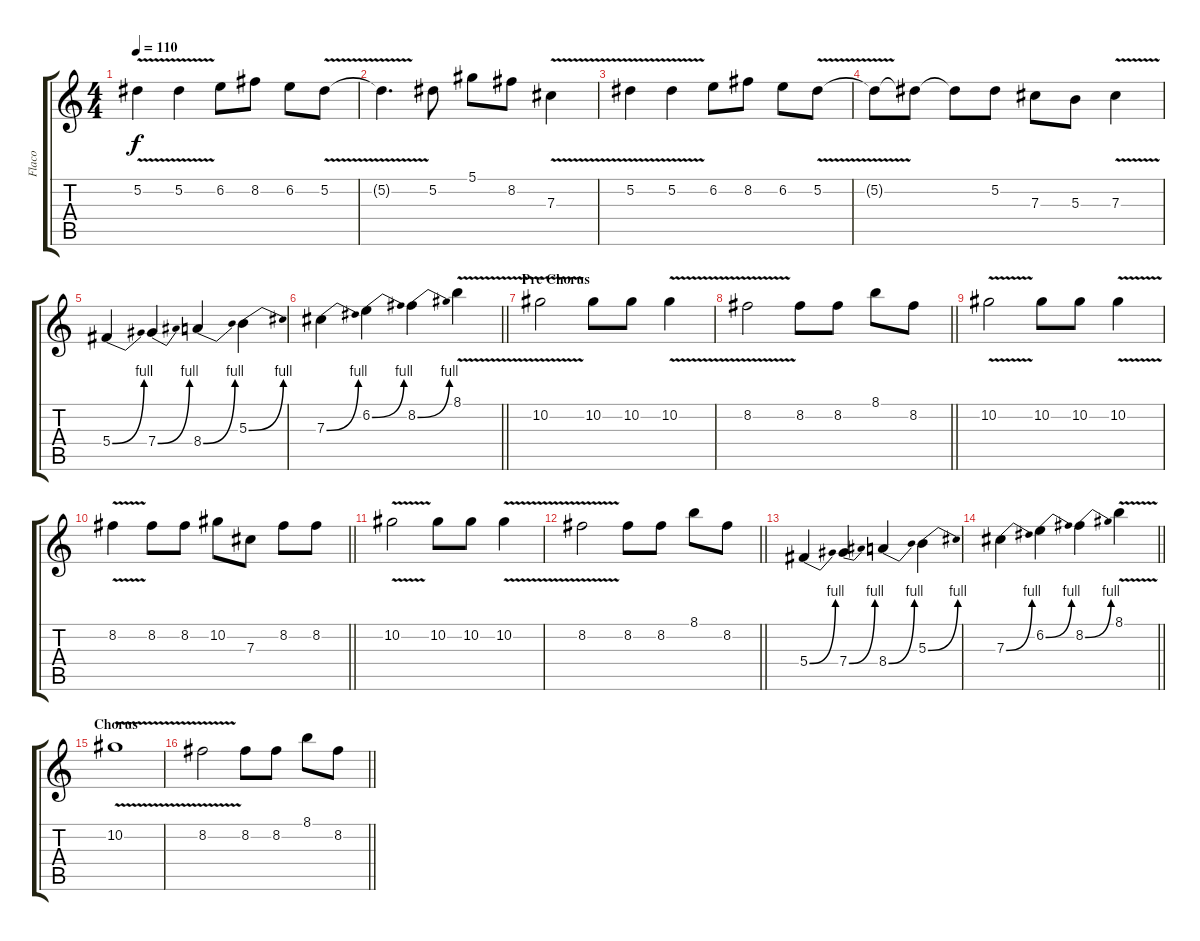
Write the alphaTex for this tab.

\track ("Flaco" "Flaco") {instrument distortionguitar}
\staff {score tabs}
\tuning (Eb4 Bb3 Gb3 Db3 Ab2 Eb2) {hide}
\ts (4 4)
\tempo 110
\clef g2
\ks c
5.2{v}.4{dy f} 5.2{v}.4 6.2.8 8.2.8 6.2.8 5.2{v}.8 |
5.2{t}.4{d} 5.2.8 5.1.8 8.2.8 7.3{v}.4 |
5.2{v}.4{instrument distortionguitar} 5.2{v}.4 6.2.8 8.2.8 6.2.8 5.2{v}.8 |
5.2{t}.8 5.2{t}.8 5.2{t}.8 5.2.8 7.3.8 5.3.8 7.3{v}.4 |
5.4{be (bend 0 0 60 4)}.4 7.4{be (bend 0 0 60 4)}.4 8.4{be (bend 0 0 60 4)}.4 5.3{be (bend 0 0 60 4)}.4 |
\barLineRight lightlight
7.3{be (bend 0 0 60 4)}.4 6.2{be (bend 0 0 60 4)}.4 8.2{be (bend 0 0 60 4)}.4 8.1{v}.4 |
\section ("" "Pre Chorus")
10.2{v}.2{volume 9} 10.2.8 10.2.8 10.2{v}.4 |
\barLineRight lightlight
8.2{v}.2 8.2.8 8.2.8 8.1.8 8.2.8 |
10.2{v}.2 10.2.8 10.2.8 10.2{v}.4 |
\barLineRight lightlight
8.2{v}.4 8.2.8 8.2.8 10.2.8 7.3.8 8.2.8 8.2.8 |
10.2{v}.2 10.2.8 10.2.8 10.2{v}.4 |
\barLineRight lightlight
8.2{v}.2 8.2.8 8.2.8 8.1.8 8.2.8 |
5.4{be (bend 0 0 60 4)}.4 7.4{be (bend 0 0 60 4)}.4 8.4{be (bend 0 0 60 4)}.4 5.3{be (bend 0 0 60 4)}.4 |
\barLineRight lightlight
7.3{be (bend 0 0 60 4)}.4 6.2{be (bend 0 0 60 4)}.4 8.2{be (bend 0 0 60 4)}.4 8.1{v}.4 |
\section ("" "Chorus")
10.2{v}.1{volume 9} |
\barLineRight lightlight
8.2{v}.2 8.2.8 8.2.8 8.1.8 8.2.8
